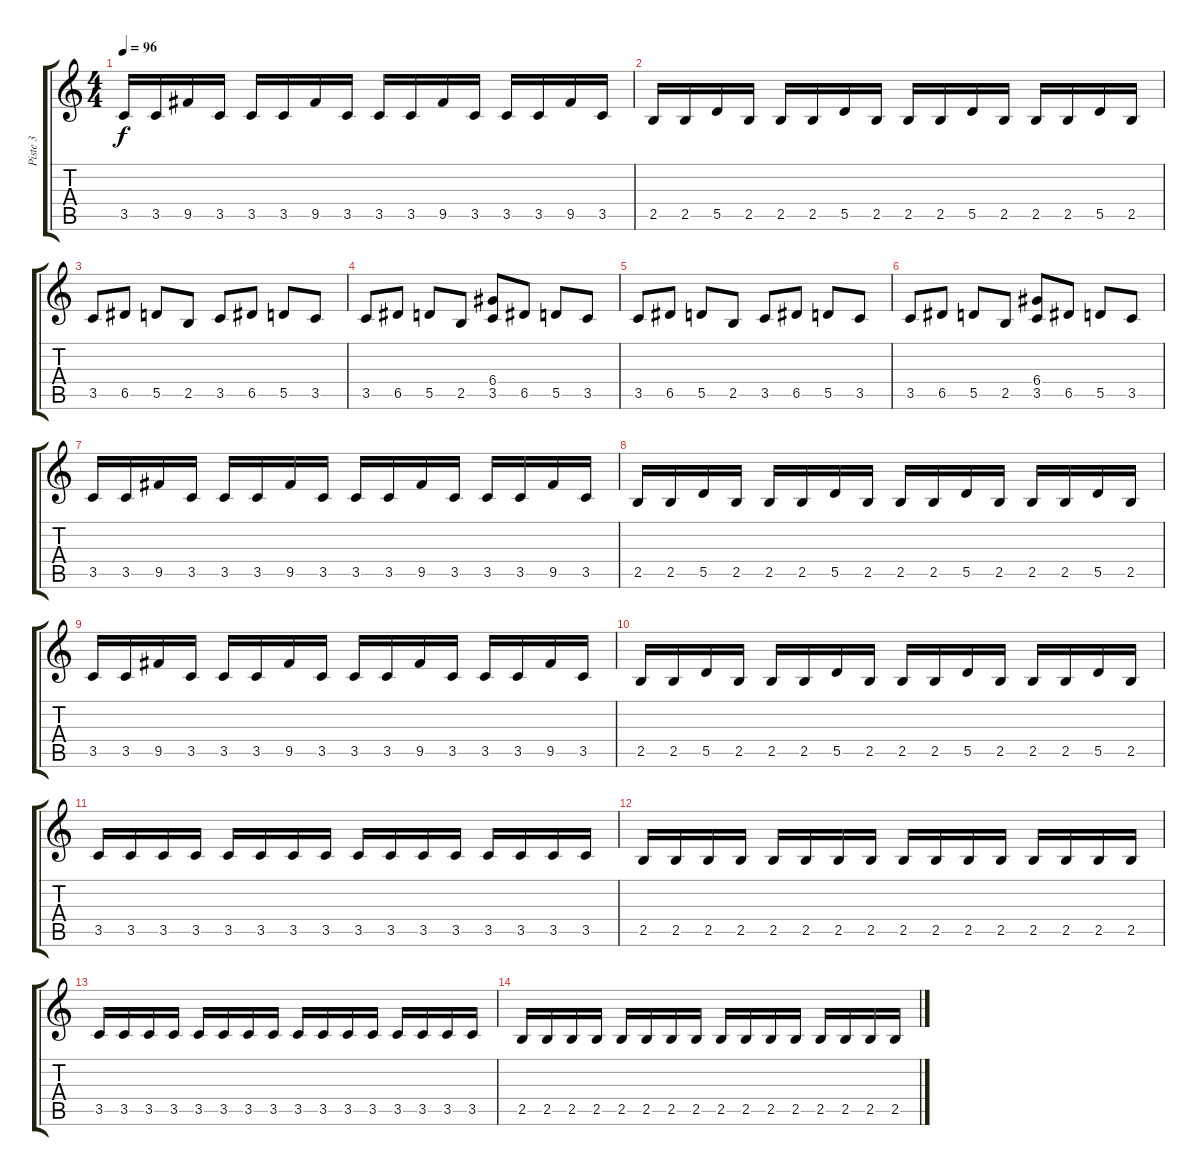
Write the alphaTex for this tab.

\track ("Piste 3" "Piste 3") {instrument acousticbass}
\staff {score tabs}
\tuning (E4 B3 G3 D3 A2 E2) {hide}
\ts (4 4)
\tempo 96
\clef g2
\ks c
3.5.16{dy f} 3.5.16 9.5.16 3.5.16 3.5.16 3.5.16 9.5.16 3.5.16 3.5.16 3.5.16 9.5.16 3.5.16 3.5.16 3.5.16 9.5.16 3.5.16 |
2.5.16 2.5.16 5.5.16 2.5.16 2.5.16 2.5.16 5.5.16 2.5.16 2.5.16 2.5.16 5.5.16 2.5.16 2.5.16 2.5.16 5.5.16 2.5.16 |
3.5.8 6.5.8 5.5.8 2.5.8 3.5.8 6.5.8 5.5.8 3.5.8 |
3.5.8 6.5.8 5.5.8 2.5.8 (6.4 3.5).8 6.5.8 5.5.8 3.5.8 |
3.5.8 6.5.8 5.5.8 2.5.8 3.5.8 6.5.8 5.5.8 3.5.8 |
3.5.8 6.5.8 5.5.8 2.5.8 (6.4 3.5).8 6.5.8 5.5.8 3.5.8 |
3.5.16 3.5.16 9.5.16 3.5.16 3.5.16 3.5.16 9.5.16 3.5.16 3.5.16 3.5.16 9.5.16 3.5.16 3.5.16 3.5.16 9.5.16 3.5.16 |
2.5.16 2.5.16 5.5.16 2.5.16 2.5.16 2.5.16 5.5.16 2.5.16 2.5.16 2.5.16 5.5.16 2.5.16 2.5.16 2.5.16 5.5.16 2.5.16 |
3.5.16 3.5.16 9.5.16 3.5.16 3.5.16 3.5.16 9.5.16 3.5.16 3.5.16 3.5.16 9.5.16 3.5.16 3.5.16 3.5.16 9.5.16 3.5.16 |
2.5.16 2.5.16 5.5.16 2.5.16 2.5.16 2.5.16 5.5.16 2.5.16 2.5.16 2.5.16 5.5.16 2.5.16 2.5.16 2.5.16 5.5.16 2.5.16 |
3.5.16 3.5.16 3.5.16 3.5.16 3.5.16 3.5.16 3.5.16 3.5.16 3.5.16 3.5.16 3.5.16 3.5.16 3.5.16 3.5.16 3.5.16 3.5.16 |
2.5.16 2.5.16 2.5.16 2.5.16 2.5.16 2.5.16 2.5.16 2.5.16 2.5.16 2.5.16 2.5.16 2.5.16 2.5.16 2.5.16 2.5.16 2.5.16 |
3.5.16 3.5.16 3.5.16 3.5.16 3.5.16 3.5.16 3.5.16 3.5.16 3.5.16 3.5.16 3.5.16 3.5.16 3.5.16 3.5.16 3.5.16 3.5.16 |
2.5.16 2.5.16 2.5.16 2.5.16 2.5.16 2.5.16 2.5.16 2.5.16 2.5.16 2.5.16 2.5.16 2.5.16 2.5.16 2.5.16 2.5.16 2.5.16
